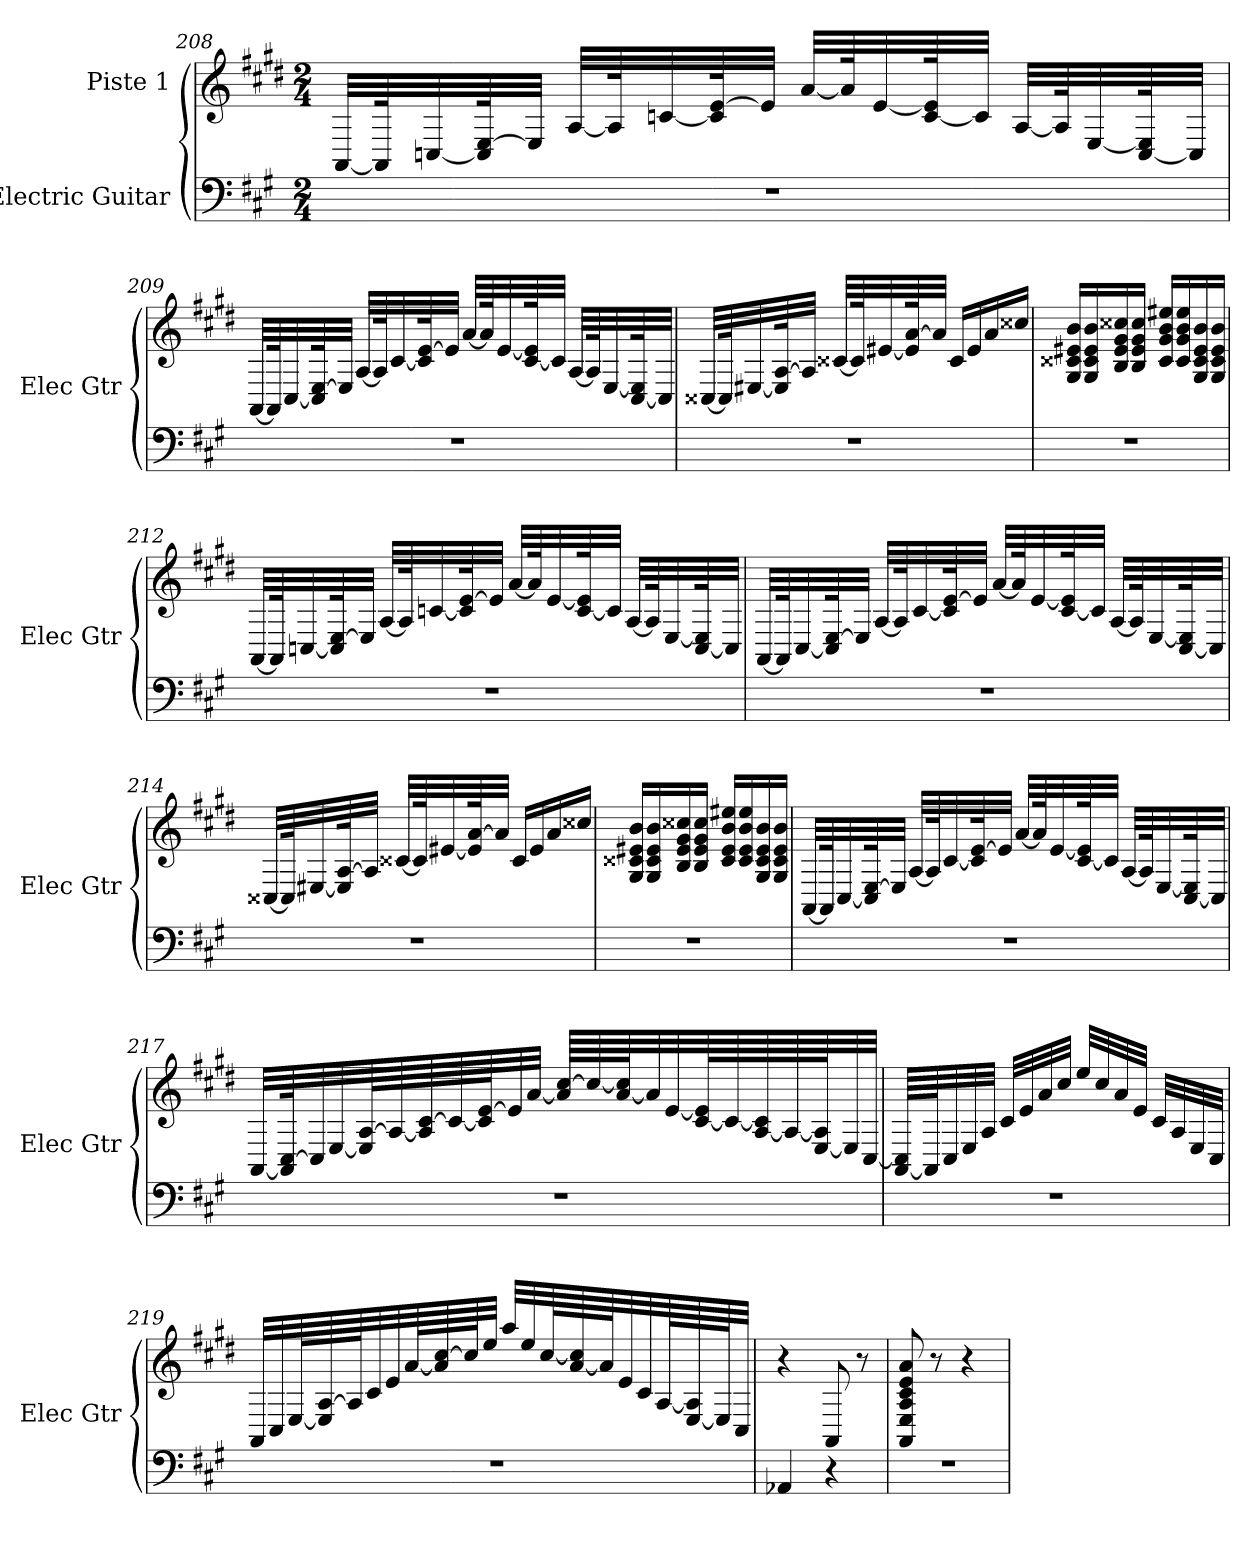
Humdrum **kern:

**kern	**kern
*part2	*part1
*staff2	*staff1
*I"Electric Guitar	*I"Piste 1
*I'Elec Gtr	*
!!LO:LB:g=z
*clefF4	*clefG2
*k[f#c#g#]	*k[f#c#g#d#]
*A:	*E:
*M2/4	*M2/4
=208	=208
2r	[32AA/LLL
.	64AA/K]
.	[32Cn/
.	64C/] [64E/K
.	32E/JJJ]
.	[32A/LLL
.	64A/K]
.	[32cn/
.	64c/] [64e/K
.	32e/JJJ]
.	[32a/LLL
.	64a/K]
.	[32e/
.	[64c/ 64e/]K
.	32c/JJJ]
.	[32A/LLL
.	64A/K]
.	[32E/
.	[64C/ 64E/]K
.	32C/JJJ]
=209	=209
2r	[32AA/LLL
.	64AA/K]
.	[32C#/
.	64C#/] [64E/K
.	32E/JJJ]
.	[32A/LLL
.	64A/K]
.	[32c#/
.	64c#/] [64e/K
.	32e/JJJ]
.	[32a/LLL
.	64a/K]
.	[32e/
.	[64c#/ 64e/]K
.	32c#/JJJ]
.	[32A/LLL
.	64A/K]
.	[32E/
.	[64C#/ 64E/]K
.	32C#/JJJ]
!!LO:LB:g=z
=210	=210
2r	[32C##X/LLL
.	64C##/K]
.	[32E#X/
.	64E#/] [64A/K
.	32A/JJJ]
.	[32c##X/LLL
.	64c##/K]
.	[32e#X/
.	64e#/] [64a/K
.	32a/JJJ]
.	16c##/LL
.	16e#/
.	16a/
.	16cc##X/JJ
=211	=211
2r	16G#/ 16c##X/ 16e#X/ 16b/LL
.	16G#/ 16c##/ 16e#/ 16b/
.	16B/ 16e#/ 16g#/ 16cc##X/
.	16B/ 16e#/ 16g#/ 16cc##/JJ
.	16c##/ 16g#/ 16b/ 16ee#X/LL
.	16c##/ 16g#/ 16b/ 16ee#/
.	16G#/ 16c##/ 16e#/ 16b/
.	16G#/ 16c##/ 16e#/ 16b/JJ
!!LO:LB:g=z
=212	=212
2r	[32AA/LLL
.	64AA/K]
.	[32Cn/
.	64C/] [64E/K
.	32E/JJJ]
.	[32A/LLL
.	64A/K]
.	[32cn/
.	64c/] [64e/K
.	32e/JJJ]
.	[32a/LLL
.	64a/K]
.	[32e/
.	[64c/ 64e/]K
.	32c/JJJ]
.	[32A/LLL
.	64A/K]
.	[32E/
.	[64C/ 64E/]K
.	32C/JJJ]
=213	=213
2r	[32AA/LLL
.	64AA/K]
.	[32C#/
.	64C#/] [64E/K
.	32E/JJJ]
.	[32A/LLL
.	64A/K]
.	[32c#/
.	64c#/] [64e/K
.	32e/JJJ]
.	[32a/LLL
.	64a/K]
.	[32e/
.	[64c#/ 64e/]K
.	32c#/JJJ]
.	[32A/LLL
.	64A/K]
.	[32E/
.	[64C#/ 64E/]K
.	32C#/JJJ]
!!LO:PB:g=z
=214	=214
2r	[32C##X/LLL
.	64C##/K]
.	[32E#X/
.	64E#/] [64A/K
.	32A/JJJ]
.	[32c##X/LLL
.	64c##/K]
.	[32e#X/
.	64e#/] [64a/K
.	32a/JJJ]
.	16c##/LL
.	16e#/
.	16a/
.	16cc##X/JJ
=215	=215
2r	16G#/ 16c##X/ 16e#X/ 16b/LL
.	16G#/ 16c##/ 16e#/ 16b/
.	16B/ 16e#/ 16g#/ 16cc##X/
.	16B/ 16e#/ 16g#/ 16cc##/JJ
.	16c##/ 16e#/ 16b/ 16ee#X/LL
.	16c##/ 16e#/ 16b/ 16ee#/
.	16G#/ 16c##/ 16e#/ 16b/
.	16G#/ 16c##/ 16e#/ 16b/JJ
!!LO:LB:g=z
=216	=216
2r	[32AA/LLL
.	64AA/K]
.	[32C#/
.	64C#/] [64E/K
.	32E/JJJ]
.	[32A/LLL
.	64A/K]
.	[32c#/
.	64c#/] [64e/K
.	32e/JJJ]
.	[32a/LLL
.	64a/K]
.	[32e/
.	[64c#/ 64e/]K
.	32c#/JJJ]
.	[32A/LLL
.	64A/K]
.	[32E/
.	[64C#/ 64E/]K
.	32C#/JJJ]
=217	=217
2r	[32AA/LLL
.	64AA/] [64C#/K
.	32C#/]
.	[32E/
.	64E/] [64A/L
.	64A/_
.	64A/] [64c#/
.	64c#/_
.	64c#/] [64e/J
.	32e/]
.	[32a/JJJ
.	64a/] [64cc#/LLLL
.	64cc#/_
.	[64a/ 64cc#/]J
.	32a/]
.	[32e/
.	[64c#/ 64e/]L
.	64c#/_
.	[64A/ 64c#/]
.	64A/_
.	[64E/ 64A/]J
.	32E/]
.	[32C#/JJJ
!!LO:LB:g=z
=218	=218
2r	[64AA/ 64C#/]LLLL
.	64AA/J]
.	32C#/
.	32E/
.	32A/JJJ
.	32c#/LLL
.	32e/
.	32a/
.	32cc#/JJJ
.	32ee/LLL
.	32cc#/
.	32a/
.	32e/JJJ
.	32c#/LLL
.	32A/
.	32E/
.	32C#/JJJ
=219	=219
2r	32AA/LLL
.	32C#/
.	[64E/L
.	64E/] [64A/
.	64A/J]
.	32c#/
.	32e/
.	[64a/L
.	64a/] [64cc#/
.	64cc#/J]
.	32ee/JJJ
.	32aa/LLL
.	32ee/
.	[64cc#/L
.	[64a/ 64cc#/]
.	64a/J]
.	32e/
.	32c#/
.	[64A/L
.	[64E/ 64A/]
.	64E/J]
.	32C#/JJJ
=220	=220
4AA-X/	4r
4r	8AA/
.	8r
!!LO:LB:g=z
=221	=221
2r	8AA/ 8E/ 8A/ 8c#/ 8e/ 8a/
.	8r
.	4r
=	=
*-	*-
